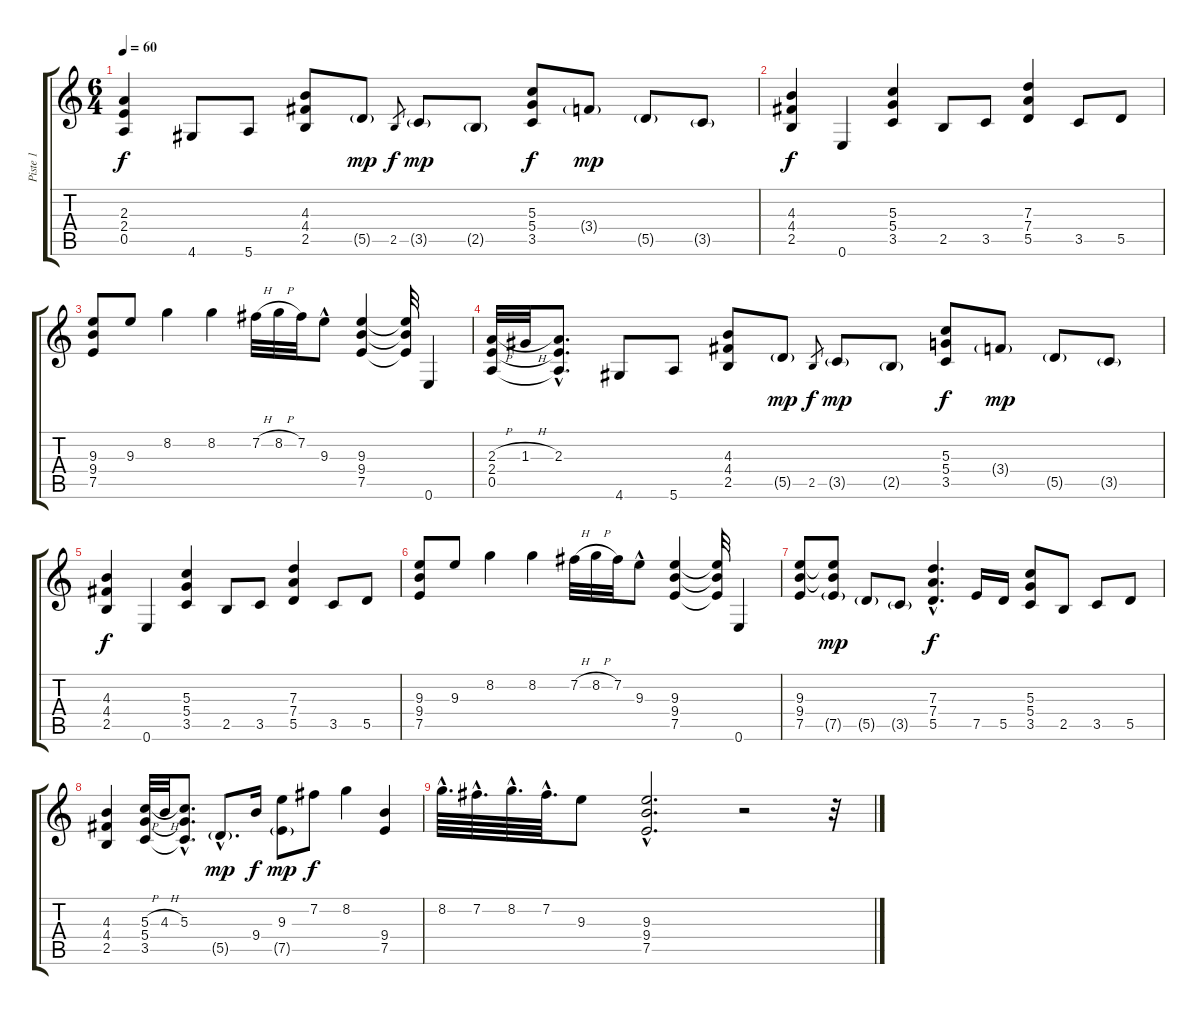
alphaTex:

\track ("Piste 1" "Piste 1") {instrument acousticguitarsteel}
\staff {score tabs}
\tuning (E4 B3 G3 D3 A2 E2) {hide}
\ts (6 4)
\tempo 60
\clef g2
\ks c
(2.3 2.4 0.5).4{dy f instrument acousticguitarsteel} 4.6.8 5.6.8 (4.3 4.4 2.5).8 5.5{g}.8{dy mp} 2.5.8{gr dy f} 3.5{g}.8{dy mp} 2.5{g}.8 (5.3 5.4 3.5).8{dy f} 3.4{g}.8{dy mp} 5.5{g}.8 3.5{g}.8 |
(4.3 4.4 2.5).4{dy f} 0.6.4 (5.3 5.4 3.5).4 2.5.8 3.5.8 (7.3 7.4 5.5).4 3.5.8 5.5.8 |
(9.3 9.4 7.5).8 9.3.8 8.2.4 8.2.4 7.2{h}.32 8.2{h}.32 7.2.32 9.3{hac}.8 (9.3 9.4 7.5).4 (9.3{t} 9.4{t} 7.5{t}).32 0.6.4 |
(2.3{h} 2.4 0.5).32 1.3{h}.32 (2.3{hac} 2.4{hac t} 0.5{hac t}).8{d} 4.6.8 5.6.8 (4.3 4.4 2.5).8 5.5{g}.8{dy mp} 2.5.8{gr dy f} 3.5{g}.8{dy mp} 2.5{g}.8 (5.3 5.4 3.5).8{dy f} 3.4{g}.8{dy mp} 5.5{g}.8 3.5{g}.8 |
(4.3 4.4 2.5).4{dy f} 0.6.4 (5.3 5.4 3.5).4 2.5.8 3.5.8 (7.3 7.4 5.5).4 3.5.8 5.5.8 |
(9.3 9.4 7.5).8 9.3.8 8.2.4 8.2.4 7.2{h}.32 8.2{h}.32 7.2.32 9.3{hac}.8 (9.3 9.4 7.5).4 (9.3{t} 9.4{t} 7.5{t}).32 0.6.4 |
(9.3 9.4 7.5).8 (9.3{t} 9.4{t} 7.5{g}).8{dy mp} 5.5{g}.8 3.5{g}.8 (7.3{hac} 7.4{hac} 5.5{hac}).4{d dy f} 7.5.16 5.5.16 (5.3 5.4 3.5).8 2.5.8 3.5.8 5.5.8 |
(4.3 4.4 2.5).4 (5.3{h} 5.4 3.5).32 4.3{h}.32 (5.3{hac} 5.4{hac t} 3.5{hac t}).8{d} 5.5{g hac}.8{d dy mp} 9.4.16{dy f} (9.3 7.5{g}).8{dy mp} 7.2.8{dy f} 8.2.4 (9.4 7.5).4 |
8.2{hac}.64{d} 7.2{hac}.64{d} 8.2{hac}.64{d} 7.2{hac}.64{d} 9.3.8 (9.3{hac} 9.4{hac} 7.5{hac}).2{d} r.2 r.32
